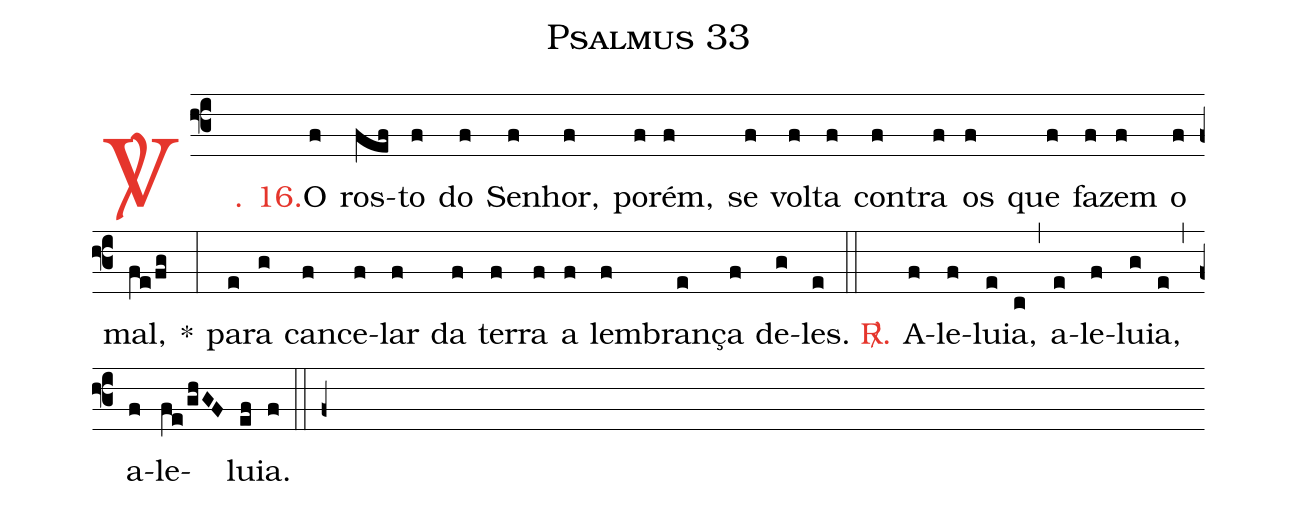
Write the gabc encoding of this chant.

name: Psalmus 33;
%%
(f3)

<c><sp>V/</sp>. 16.</c>() O(f) ros(fef)to(f) do(f) Se(f)nhor,(f) po(f)rém,(f) se(f) vol(f)ta(f) con(f)tra(f) os(f) que(f) fa(f)zem(f) o(f) mal,(fe/fg) *(:) pa(e)ra(g) can(f)ce(f)lar(f) da(f) ter(f)ra(f) a(f) lem(f)bran(e)ça(f) de(g)les.(e)

(::)

<nlba><c><sp>R/</sp>.</c>() A</nlba>(f)le(f)lu(e)ia,(c) (,) a(e)le(f)lu(g)ia,(e) (,) a(f)le(fe/ghGF)lu(ef)ia.(f)

(::)

(f+)
